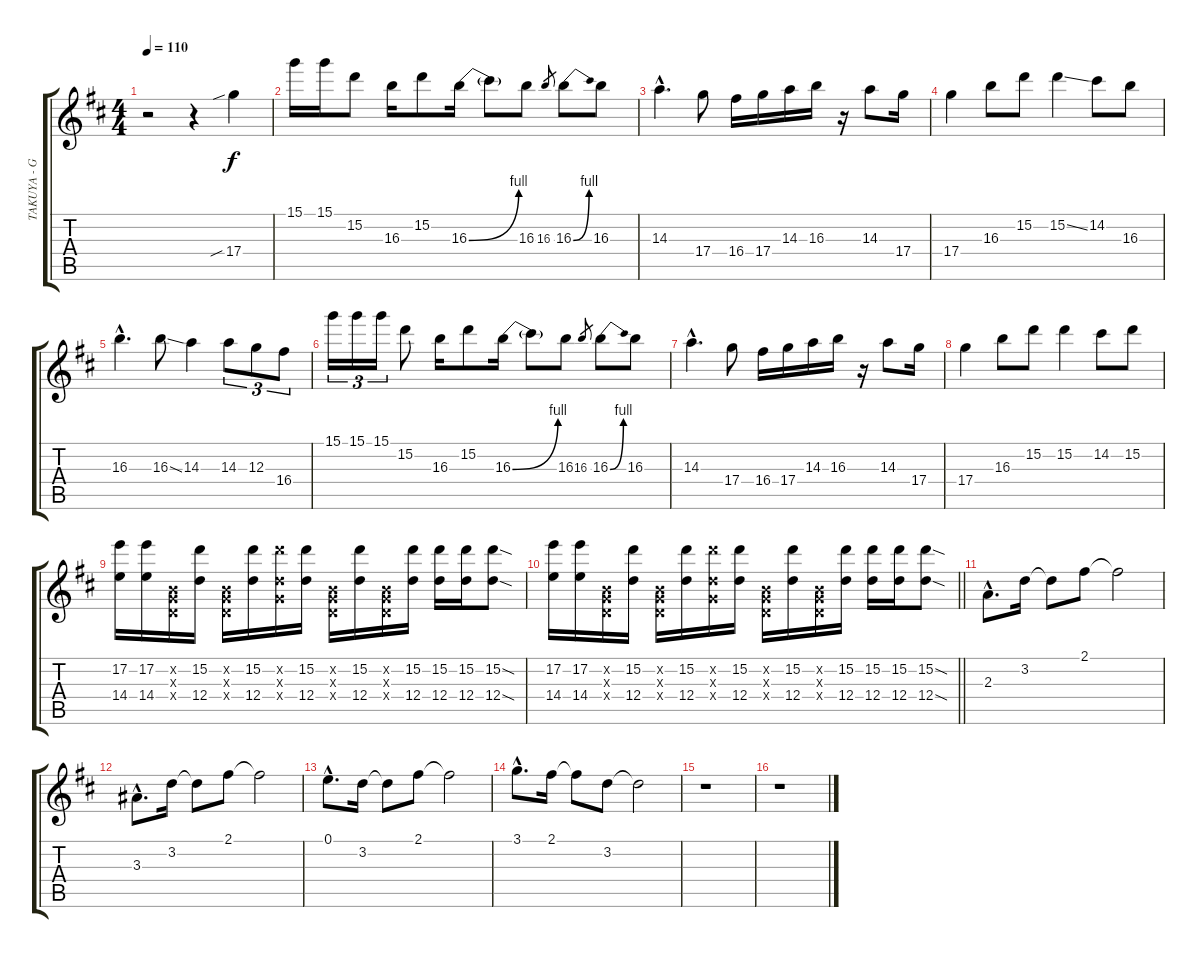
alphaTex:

\track ("TAKUYA - Guitar 1" "TAKUYA - G") {instrument distortionguitar}
\staff {score tabs}
\tuning (E4 B3 G3 D3 A2 E2) {hide}
\ts (4 4)
\tempo 110
\clef g2
\ks d
r.2{dy f instrument distortionguitar} r.4 17.4{sib}.4 |
15.1.16 15.1.16 15.2.8 16.3.16 15.2.8 16.3{be (bend 0 0 60 4)}.16 16.3{t}.8 16.3.8 16.3.8{gr} 16.3{be (bend 0 0 60 4)}.8 16.3.8 |
14.3{hac}.4{d} 17.4.8 16.4.16 17.4.16 14.3.16 16.3.16 r.16 14.3.8 17.4.16 |
17.4.4 16.3.8 15.2.8 15.2{ss}.4 14.2.8 16.3.8 |
16.3{hac}.4{d} 16.3{ss}.8 14.3.4 14.3.8{tu (3 2)} 12.3.8{tu (3 2)} 16.4.8{tu (3 2)} |
15.1.16{tu (3 2)} 15.1.16{tu (3 2)} 15.1.16{tu (3 2)} 15.2.8 16.3.16 15.2.8 16.3{be (bend 0 0 60 4)}.16 16.3{t}.8 16.3.8 16.3.8{gr} 16.3{be (bend 0 0 60 4)}.8 16.3.8 |
14.3{hac}.4{d} 17.4.8 16.4.16 17.4.16 14.3.16 16.3.16 r.16 14.3.8 17.4.16 |
17.4.4 16.3.8 15.2.8 15.2.4 14.2.8 15.2.8 |
(17.2 14.4).16 (17.2 14.4).16 (0.2{x} 0.3{x} 0.4{x}).16 (15.2 12.4).16 (0.2{x} 0.3{x} 0.4{x}).16 (15.2 12.4).16 (15.2{x} 0.3{x} 12.4{x}).16 (15.2 12.4).16 (0.2{x} 0.3{x} 0.4{x}).16 (15.2 12.4).16 (0.2{x} 0.3{x} 0.4{x}).16 (15.2 12.4).16 (15.2 12.4).16 (15.2 12.4).16 (15.2{sod} 12.4{sod}).8 |
\barLineRight lightlight
(17.2 14.4).16 (17.2 14.4).16 (0.2{x} 0.3{x} 0.4{x}).16 (15.2 12.4).16 (0.2{x} 0.3{x} 0.4{x}).16 (15.2 12.4).16 (15.2{x} 0.3{x} 12.4{x}).16 (15.2 12.4).16 (0.2{x} 0.3{x} 0.4{x}).16 (15.2 12.4).16 (0.2{x} 0.3{x} 0.4{x}).16 (15.2 12.4).16 (15.2 12.4).16 (15.2 12.4).16 (15.2{sod} 12.4{sod}).8 |
2.3{hac}.8{d} 3.2.16 3.2{t}.8 2.1.8 2.1{t}.2 |
3.3{hac}.8{d} 3.2.16 3.2{t}.8 2.1.8 2.1{t}.2 |
0.1{hac}.8{d} 3.2.16 3.2{t}.8 2.1.8 2.1{t}.2 |
3.1{hac}.8{d} 2.1.16 2.1{t}.8 3.2.8 3.2{t}.2 |
r.1 |
r.1
